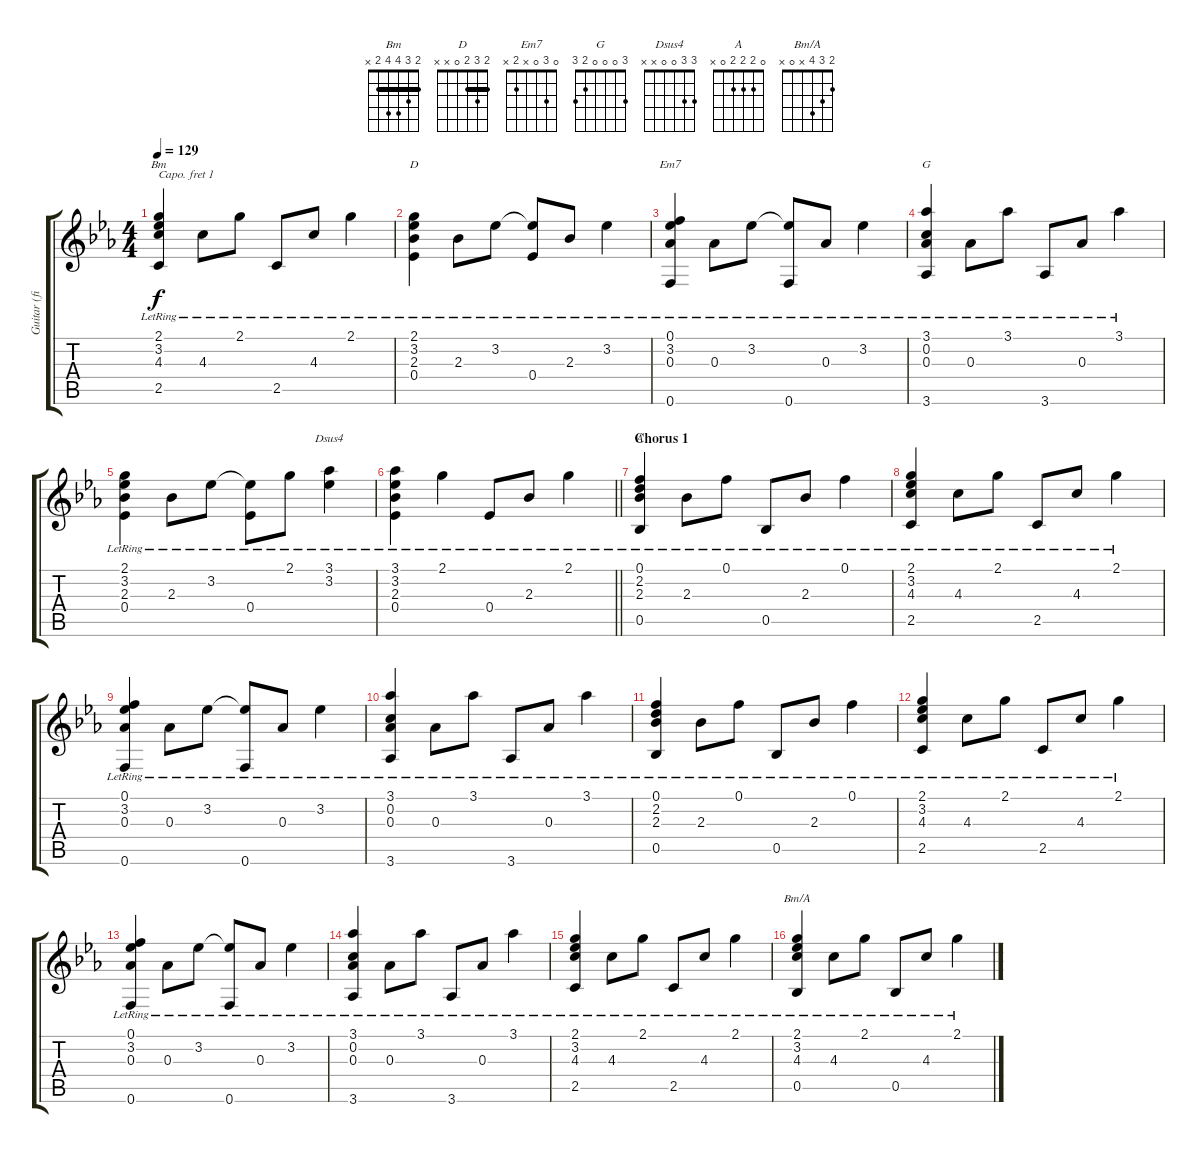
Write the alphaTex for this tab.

\track ("Guitar (fingerstyle) - Capo I" "Guitar (fi") {instrument acousticguitarsteel}
\staff {score tabs}
\capo 1
\tuning (E4 B3 G3 D3 A2 E2) {hide}
\chord ("Bm" 2 3 4 4 2 x) {barre 2}
\chord ("D" 2 3 2 0 x x) {barre 2}
\chord ("Em7" 0 3 0 x 2 x)
\chord ("G" 3 0 0 0 2 3)
\chord ("Dsus4" 3 3 0 0 x x)
\chord ("A" 0 2 2 2 0 x)
\chord ("Bm/A" 2 3 4 x 0 x)
\ts (4 4)
\tempo 129
\clef g2
\ks eb
(2.1{lr} 3.2{lr} 4.3{lr} 2.5{lr}).4{ch "Bm" dy f} 4.3{lr}.8 2.1{lr}.8 2.5{lr}.8 4.3{lr}.8 2.1{lr}.4 |
(2.1{lr} 3.2{lr} 2.3{lr} 0.4{lr}).4{ch "D"} 2.3{lr}.8 3.2{lr}.8 (3.2{t} 0.4{lr}).8 2.3{lr}.8 3.2{lr}.4 |
(0.1{lr} 3.2{lr} 0.3{lr} 0.6{lr}).4{ch "Em7"} 0.3{lr}.8 3.2{lr}.8 (3.2{t} 0.6{lr}).8 0.3{lr}.8 3.2{lr}.4 |
(3.1{lr} 0.2{lr} 0.3{lr} 3.6{lr}).4{ch "G"} 0.3{lr}.8 3.1{lr}.8 3.6{lr}.8 0.3{lr}.8 3.1{lr}.4 |
(2.1{lr} 3.2{lr} 2.3{lr} 0.4{lr}).4 2.3{lr}.8 3.2{lr}.8 (3.2{t} 0.4{lr}).8 2.1{lr}.8 (3.1{lr} 3.2{lr}).4{ch "Dsus4"} |
\barLineRight lightlight
(3.1{lr} 3.2{lr} 2.3{lr} 0.4{lr}).4 2.1{lr}.4 0.4{lr}.8 2.3{lr}.8 2.1{lr}.4 |
\section ("" "Chorus 1")
(0.1{lr} 2.2{lr} 2.3{lr} 0.5{lr}).4{ch "A"} 2.3{lr}.8 0.1{lr}.8 0.5{lr}.8 2.3{lr}.8 0.1{lr}.4 |
(2.1{lr} 3.2{lr} 4.3{lr} 2.5{lr}).4 4.3{lr}.8 2.1{lr}.8 2.5{lr}.8 4.3{lr}.8 2.1{lr}.4 |
(0.1{lr} 3.2{lr} 0.3{lr} 0.6{lr}).4 0.3{lr}.8 3.2{lr}.8 (3.2{t} 0.6{lr}).8 0.3{lr}.8 3.2{lr}.4 |
(3.1{lr} 0.2{lr} 0.3{lr} 3.6{lr}).4 0.3{lr}.8 3.1{lr}.8 3.6{lr}.8 0.3{lr}.8 3.1{lr}.4 |
(0.1{lr} 2.2{lr} 2.3{lr} 0.5{lr}).4 2.3{lr}.8 0.1{lr}.8 0.5{lr}.8 2.3{lr}.8 0.1{lr}.4 |
(2.1{lr} 3.2{lr} 4.3{lr} 2.5{lr}).4 4.3{lr}.8 2.1{lr}.8 2.5{lr}.8 4.3{lr}.8 2.1{lr}.4 |
(0.1{lr} 3.2{lr} 0.3{lr} 0.6{lr}).4 0.3{lr}.8 3.2{lr}.8 (3.2{t} 0.6{lr}).8 0.3{lr}.8 3.2{lr}.4 |
(3.1{lr} 0.2{lr} 0.3{lr} 3.6{lr}).4 0.3{lr}.8 3.1{lr}.8 3.6{lr}.8 0.3{lr}.8 3.1{lr}.4 |
(2.1{lr} 3.2{lr} 4.3{lr} 2.5{lr}).4 4.3{lr}.8 2.1{lr}.8 2.5{lr}.8 4.3{lr}.8 2.1{lr}.4 |
(2.1{lr} 3.2{lr} 4.3{lr} 0.5{lr}).4{ch "Bm/A"} 4.3{lr}.8 2.1{lr}.8 0.5{lr}.8 4.3{lr}.8 2.1{lr}.4
